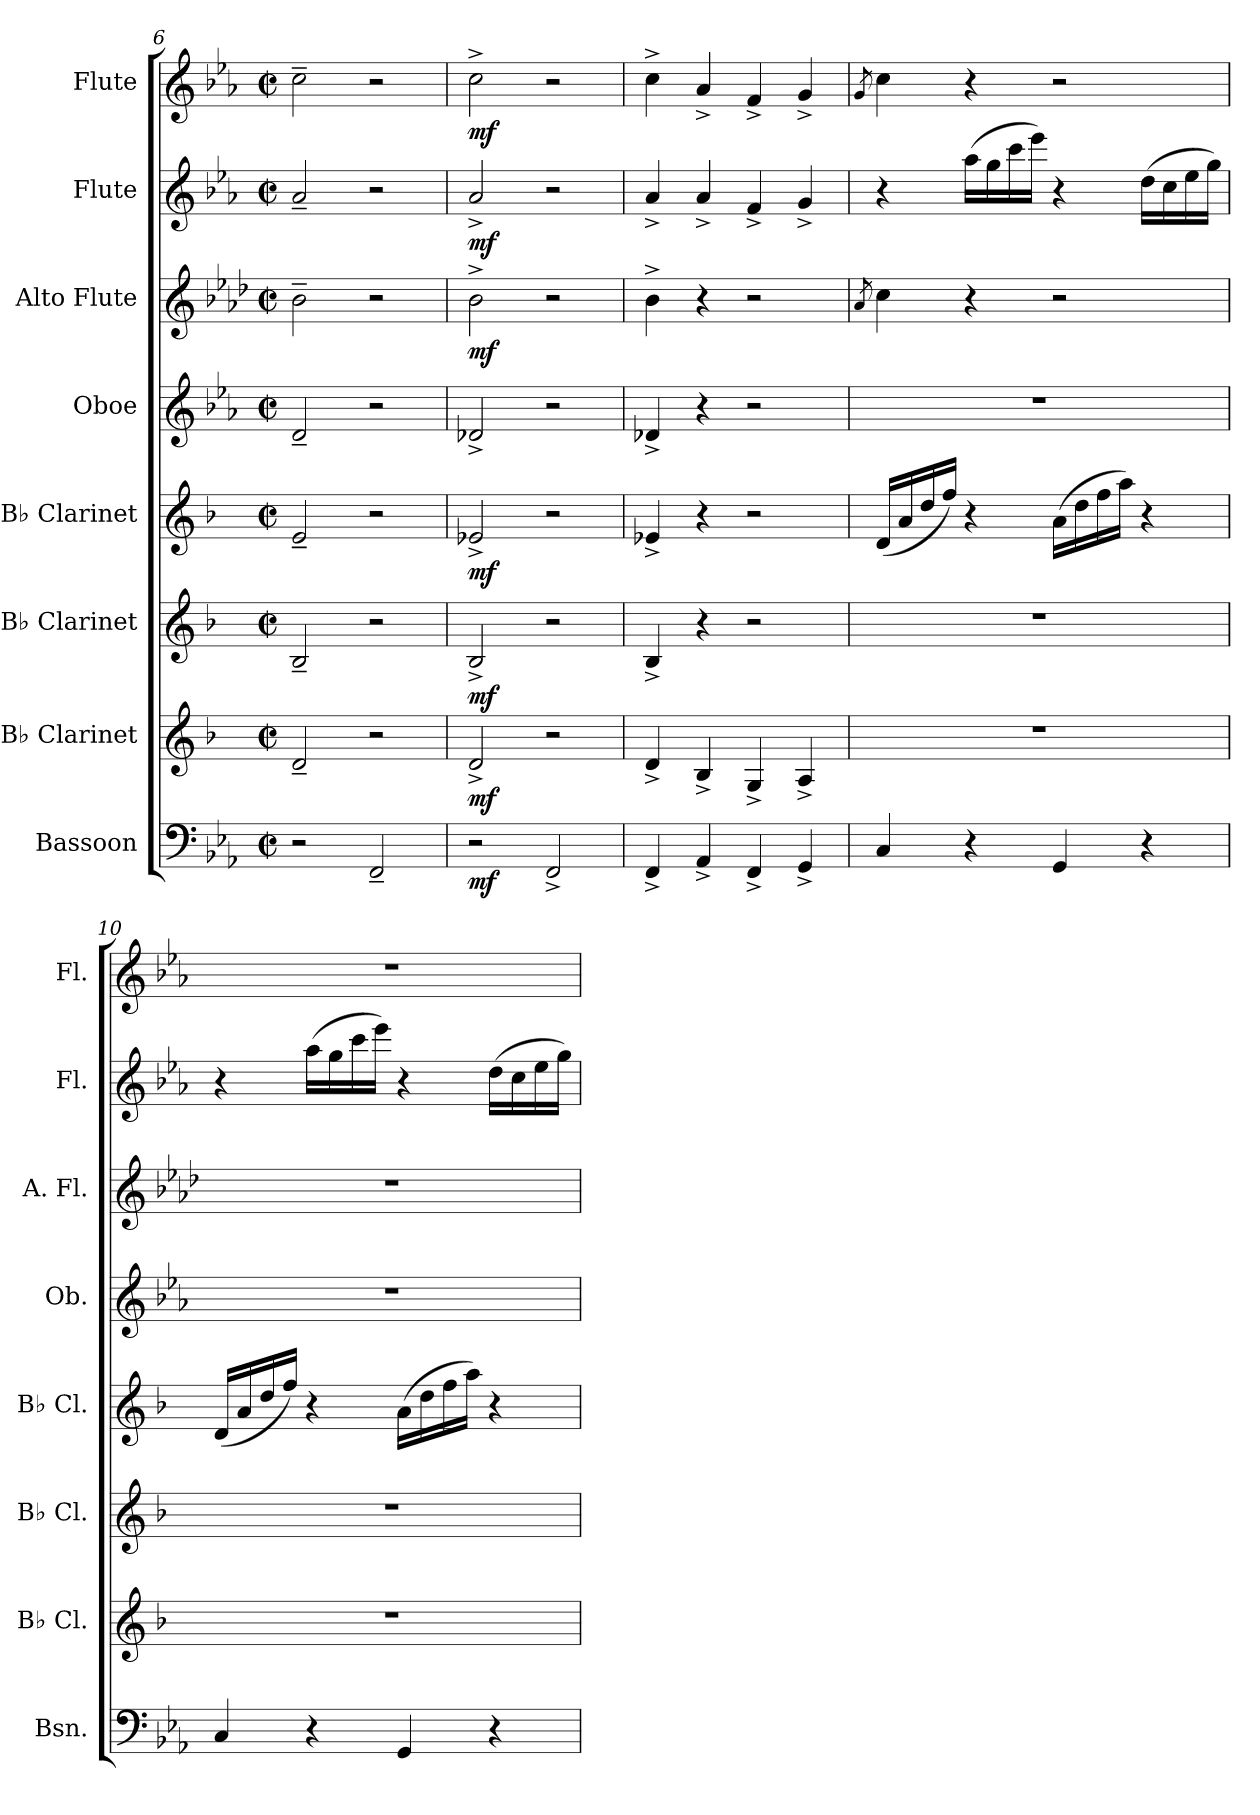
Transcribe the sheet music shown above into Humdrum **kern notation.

**kern	**dynam	**kern	**dynam	**kern	**dynam	**kern	**dynam	**kern	**kern	**dynam	**kern	**dynam	**kern	**dynam
*part8	*part8	*part7	*part7	*part6	*part6	*part5	*part5	*part4	*part3	*part3	*part2	*part2	*part1	*part1
*staff8	*staff8	*staff7	*staff7	*staff6	*staff6	*staff5	*staff5	*staff4	*staff3	*staff3	*staff2	*staff2	*staff1	*staff1
*I"Bassoon	*	*I"B♭ Clarinet	*	*I"B♭ Clarinet	*	*I"B♭ Clarinet	*	*I"Oboe	*I"Alto Flute	*	*I"Flute	*	*I"Flute	*
*I'Bsn.	*	*I'B♭ Cl.	*	*I'B♭ Cl.	*	*I'B♭ Cl.	*	*I'Ob.	*I'A. Fl.	*	*I'Fl.	*	*I'Fl.	*
*clefF4	*	*clefG2	*	*clefG2	*	*clefG2	*	*clefG2	*clefG2	*	*clefG2	*	*clefG2	*
*	*	*ITrd1c2	*	*ITrd1c2	*	*ITrd1c2	*	*	*ITrd3c5	*	*	*	*	*
*k[b-e-a-]	*	*k[b-e-a-]	*	*k[b-e-a-]	*	*k[b-e-a-]	*	*k[b-e-a-]	*k[b-e-a-]	*	*k[b-e-a-]	*	*k[b-e-a-]	*
*M2/2	*	*M2/2	*	*M2/2	*	*M2/2	*	*M2/2	*M2/2	*	*M2/2	*	*M2/2	*
*met(c|)	*	*met(c|)	*	*met(c|)	*	*met(c|)	*	*met(c|)	*met(c|)	*	*met(c|)	*	*met(c|)	*
=6	=6	=6	=6	=6	=6	=6	=6	=6	=6	=6	=6	=6	=6	=6
2r	.	2c~/	.	2A-~/	.	2d~/	.	2d~/	2f~\	.	2a-~/	.	2cc~\	.
2FF~/	.	2r	.	2r	.	2r	.	2r	2r	.	2r	.	2r	.
=7	=7	=7	=7	=7	=7	=7	=7	=7	=7	=7	=7	=7	=7	=7
!	!LO:DY:b	!	!LO:DY:b	!	!LO:DY:b	!	!LO:DY:b	!	!	!LO:DY:b	!	!LO:DY:b	!	!LO:DY:b
2r	mf	2c^/	mf	2A-^/	mf	2d-X^/	mf	2d-X^/	2f^\	mf	2a-^/	mf	2cc^\	mf
2FF^/	.	2r	.	2r	.	2r	.	2r	2r	.	2r	.	2r	.
=8	=8	=8	=8	=8	=8	=8	=8	=8	=8	=8	=8	=8	=8	=8
*	*	*	*	*	*	*	*	*	*	*	*	*	*MM75	*
4FF^/	.	4c^/	.	4A-^/	.	4d-X^/	.	4d-X^/	4f^\	.	4a-^/	.	4cc^\	.
4AA-^/	.	4A-^/	.	4r	.	4r	.	4r	4r	.	4a-^/	.	4a-^/	.
*	*	*	*	*	*	*	*	*	*	*	*	*	*MM73	*
4FF^/	.	4F^/	.	2r	.	2r	.	2r	2r	.	4f^/	.	4f^/	.
4GG^/	.	4G^/	.	.	.	.	.	.	.	.	4g^/	.	4g^/	.
=9	=9	=9	=9	=9	=9	=9	=9	=9	=9	=9	=9	=9	=9	=9
!!LO:REH:place=s1:a:B:fs=14:t=1
*	*	*	*	*	*	*	*	*	*	*	*	*	*MM140	*
.	.	.	.	.	.	.	.	.	8qe-/	.	.	.	8qg/	.
4C/	.	1r	.	1r	.	(<16c/LL	.	1r	4g\	.	4r	.	4cc\	.
.	.	.	.	.	.	16g/	.	.	.	.	.	.	.	.
.	.	.	.	.	.	16cc/	.	.	.	.	.	.	.	.
.	.	.	.	.	.	16ee-/JJ)	.	.	.	.	.	.	.	.
4r	.	.	.	.	.	4r	.	.	4r	.	(>16aa-\LL	.	4r	.
.	.	.	.	.	.	.	.	.	.	.	16gg\	.	.	.
.	.	.	.	.	.	.	.	.	.	.	16ccc\	.	.	.
.	.	.	.	.	.	.	.	.	.	.	16eee-\JJ)	.	.	.
4GG/	.	.	.	.	.	(>16g\LL	.	.	2r	.	4r	.	2r	.
.	.	.	.	.	.	16cc\	.	.	.	.	.	.	.	.
.	.	.	.	.	.	16ee-\	.	.	.	.	.	.	.	.
.	.	.	.	.	.	16gg\JJ)	.	.	.	.	.	.	.	.
4r	.	.	.	.	.	4r	.	.	.	.	(>16dd\LL	.	.	.
.	.	.	.	.	.	.	.	.	.	.	16cc\	.	.	.
.	.	.	.	.	.	.	.	.	.	.	16ee-\	.	.	.
.	.	.	.	.	.	.	.	.	.	.	16gg\JJ)	.	.	.
!!LO:PB:g=z
=10	=10	=10	=10	=10	=10	=10	=10	=10	=10	=10	=10	=10	=10	=10
4C/	.	1r	.	1r	.	(<16c/LL	.	1r	1r	.	4r	.	1r	.
.	.	.	.	.	.	16g/	.	.	.	.	.	.	.	.
.	.	.	.	.	.	16cc/	.	.	.	.	.	.	.	.
.	.	.	.	.	.	16ee-/JJ)	.	.	.	.	.	.	.	.
4r	.	.	.	.	.	4r	.	.	.	.	(>16aa-\LL	.	.	.
.	.	.	.	.	.	.	.	.	.	.	16gg\	.	.	.
.	.	.	.	.	.	.	.	.	.	.	16ccc\	.	.	.
.	.	.	.	.	.	.	.	.	.	.	16eee-\JJ)	.	.	.
4GG/	.	.	.	.	.	(>16g\LL	.	.	.	.	4r	.	.	.
.	.	.	.	.	.	16cc\	.	.	.	.	.	.	.	.
.	.	.	.	.	.	16ee-\	.	.	.	.	.	.	.	.
.	.	.	.	.	.	16gg\JJ)	.	.	.	.	.	.	.	.
4r	.	.	.	.	.	4r	.	.	.	.	(>16dd\LL	.	.	.
.	.	.	.	.	.	.	.	.	.	.	16cc\	.	.	.
.	.	.	.	.	.	.	.	.	.	.	16ee-\	.	.	.
.	.	.	.	.	.	.	.	.	.	.	16gg\JJ)	.	.	.
=	=	=	=	=	=	=	=	=	=	=	=	=	=	=
*-	*-	*-	*-	*-	*-	*-	*-	*-	*-	*-	*-	*-	*-	*-
